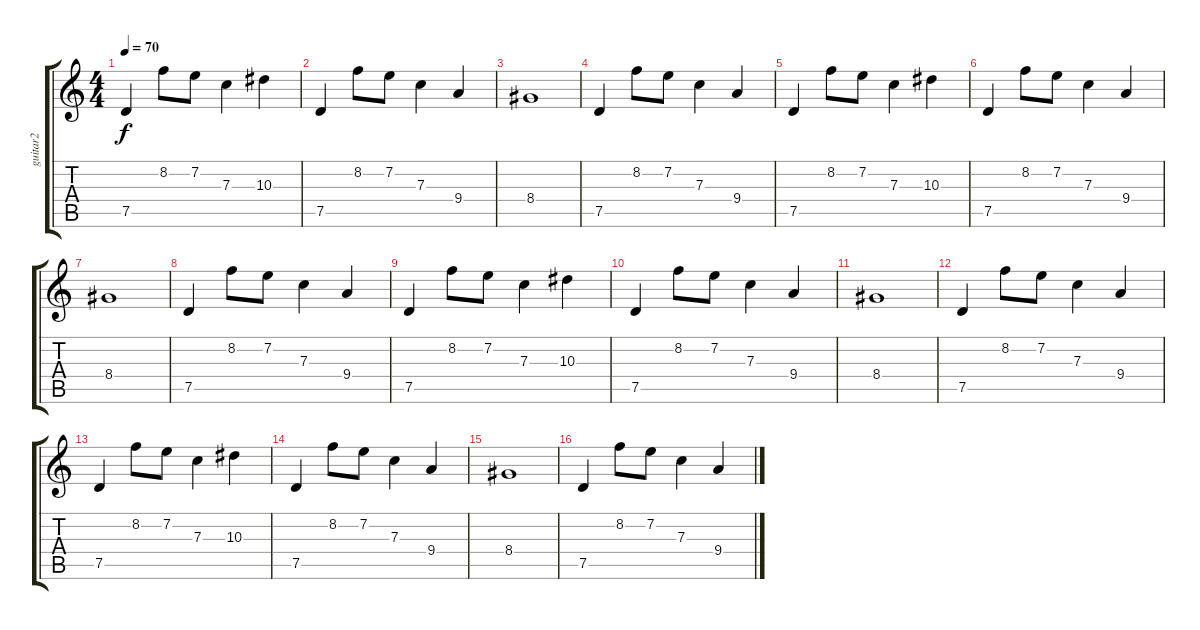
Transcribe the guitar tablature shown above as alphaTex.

\track ("guitar2" "guitar2") {instrument distortionguitar}
\staff {score tabs}
\tuning (D4 A3 F3 C3 G2 D2) {hide}
\ts (4 4)
\tempo 70
\clef g2
\ks c
7.5.4{dy f} 8.2.8 7.2.8 7.3.4 10.3.4 |
7.5.4 8.2.8 7.2.8 7.3.4 9.4.4 |
8.4.1 |
7.5.4 8.2.8 7.2.8 7.3.4 9.4.4 |
7.5.4 8.2.8 7.2.8 7.3.4 10.3.4 |
7.5.4 8.2.8 7.2.8 7.3.4 9.4.4 |
8.4.1 |
7.5.4 8.2.8 7.2.8 7.3.4 9.4.4 |
7.5.4 8.2.8 7.2.8 7.3.4 10.3.4 |
7.5.4 8.2.8 7.2.8 7.3.4 9.4.4 |
8.4.1 |
7.5.4 8.2.8 7.2.8 7.3.4 9.4.4 |
7.5.4 8.2.8 7.2.8 7.3.4 10.3.4 |
7.5.4 8.2.8 7.2.8 7.3.4 9.4.4 |
8.4.1 |
7.5.4 8.2.8 7.2.8 7.3.4 9.4.4
